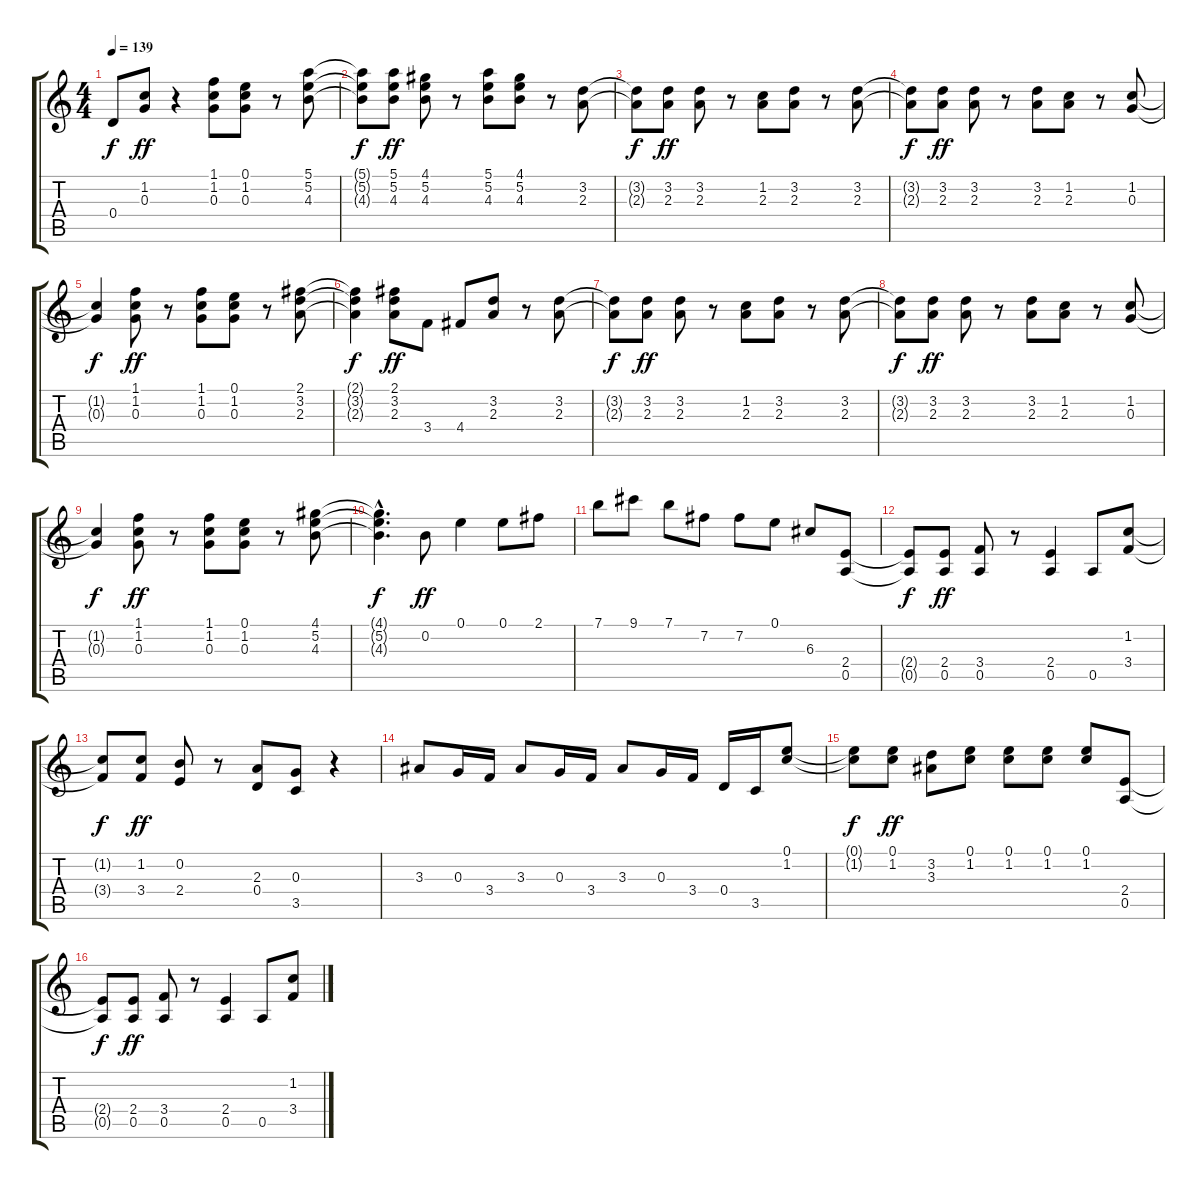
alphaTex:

\track "" {instrument distortionguitar}
\staff {score tabs}
\tuning (E4 B3 G3 D3 A2 E2) {hide}
\ts (4 4)
\tempo 139
\clef g2
\ks c
0.4{t}.8{dy f} (1.2 0.3).8{dy ff} r.4 (1.1 1.2 0.3).8 (0.1 1.2 0.3).8 r.8 (5.1 5.2 4.3).8 |
(5.1{t} 5.2{t} 4.3{t}).8{dy f} (5.1 5.2 4.3).8{dy ff} (4.1 5.2 4.3).8 r.8 (5.1 5.2 4.3).8 (4.1 5.2 4.3).8 r.8 (3.2 2.3).8 |
(3.2{t} 2.3{t}).8{dy f} (3.2 2.3).8{dy ff} (3.2 2.3).8 r.8 (1.2 2.3).8 (3.2 2.3).8 r.8 (3.2 2.3).8 |
(3.2{t} 2.3{t}).8{dy f} (3.2 2.3).8{dy ff} (3.2 2.3).8 r.8 (3.2 2.3).8 (1.2 2.3).8 r.8 (1.2 0.3).8 |
(1.2{t} 0.3{t}).4{dy f} (1.1 1.2 0.3).8{dy ff} r.8 (1.1 1.2 0.3).8 (0.1 1.2 0.3).8 r.8 (2.1 3.2 2.3).8 |
(2.1{t} 3.2{t} 2.3{t}).4{dy f} (2.1 3.2 2.3).8{dy ff} 3.4.8 4.4.8 (3.2 2.3).8 r.8 (3.2 2.3).8 |
(3.2{t} 2.3{t}).8{dy f} (3.2 2.3).8{dy ff} (3.2 2.3).8 r.8 (1.2 2.3).8 (3.2 2.3).8 r.8 (3.2 2.3).8 |
(3.2{t} 2.3{t}).8{dy f} (3.2 2.3).8{dy ff} (3.2 2.3).8 r.8 (3.2 2.3).8 (1.2 2.3).8 r.8 (1.2 0.3).8 |
(1.2{t} 0.3{t}).4{dy f} (1.1 1.2 0.3).8{dy ff} r.8 (1.1 1.2 0.3).8 (0.1 1.2 0.3).8 r.8 (4.1 5.2 4.3).8 |
(4.1{hac t} 5.2{hac t} 4.3{hac t}).4{d dy f} 0.2.8{dy ff} 0.1.4 0.1.8 2.1.8 |
7.1.8 9.1.8 7.1.8 7.2.8 7.2.8 0.1.8 6.3.8 (2.4 0.5).8 |
(2.4{t} 0.5{t}).8{dy f} (2.4 0.5).8{dy ff} (3.4 0.5).8 r.8 (2.4 0.5).4 0.5.8 (1.2 3.4).8 |
(1.2{t} 3.4{t}).8{dy f} (1.2 3.4).8{dy ff} (0.2 2.4).8 r.8 (2.3 0.4).8 (0.3 3.5).8 r.4 |
3.3.8 0.3.16 3.4.16 3.3.8 0.3.16 3.4.16 3.3.8 0.3.16 3.4.16 0.4.16 3.5.16 (0.1 1.2).8 |
(0.1{t} 1.2{t}).8{dy f} (0.1 1.2).8{dy ff} (3.2 3.3).8 (0.1 1.2).8 (0.1 1.2).8 (0.1 1.2).8 (0.1 1.2).8 (2.4 0.5).8 |
(2.4{t} 0.5{t}).8{dy f} (2.4 0.5).8{dy ff} (3.4 0.5).8 r.8 (2.4 0.5).4 0.5.8 (1.2 3.4).8
